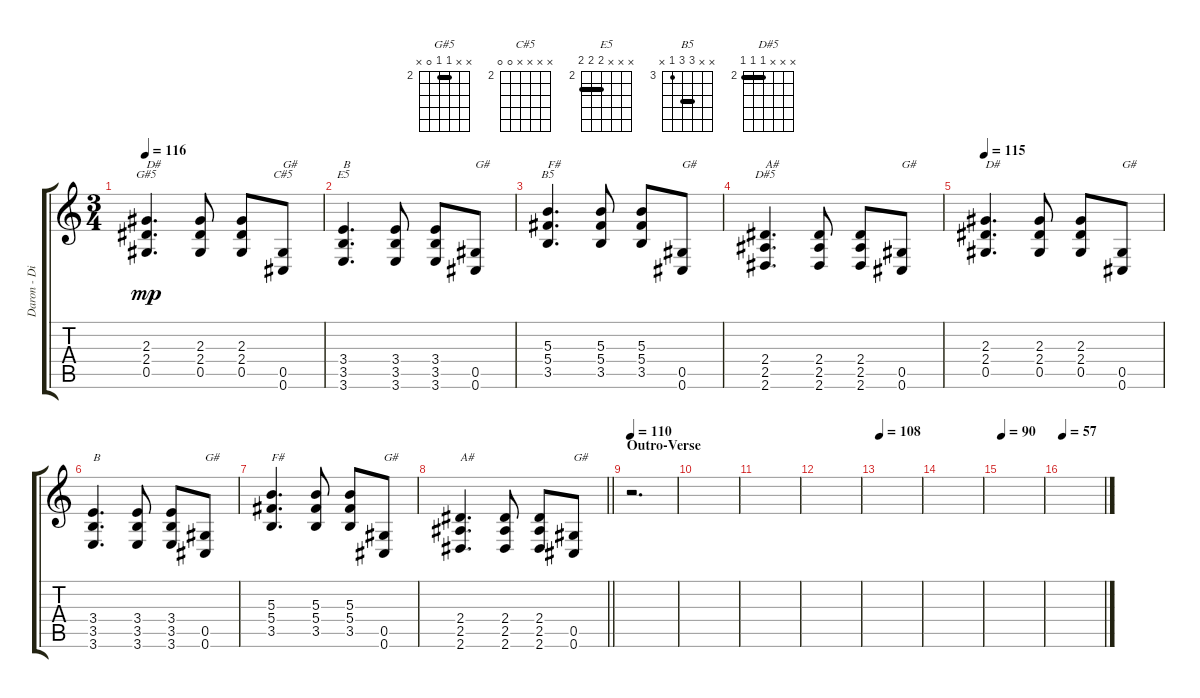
\track ("Daron - Distortion Guitar" "Daron - Di") {instrument distortionguitar}
\staff {score tabs}
\tuning (Eb4 Bb3 Gb3 Db3 Ab2 Db2) {hide}
\chord ("G#5" x x 2 2 0 x) {firstfret 2 barre 2}
\chord ("C#5" x x x x 0 0) {firstfret 2}
\chord ("E5" x x x 3 3 3) {firstfret 2 barre 3}
\chord ("B5" x x 5 5 3 x) {firstfret 3 barre 5}
\chord ("D#5" x x x 2 2 2) {firstfret 2 barre 2}
\ts (3 4)
\tempo 116
\clef g2
\ks c
(2.3 2.4 0.5).4{d ch "G#5" txt "D#" dy mp} (2.3 2.4 0.5).8 (2.3 2.4 0.5).8 (0.5 0.6).8{ch "C#5" txt "G#"} |
(3.4 3.5 3.6).4{d ch "E5" txt "B"} (3.4 3.5 3.6).8 (3.4 3.5 3.6).8 (0.5 0.6).8{txt "G#"} |
(5.3 5.4 3.5).4{d ch "B5" txt "F#"} (5.3 5.4 3.5).8 (5.3 5.4 3.5).8 (0.5 0.6).8{txt "G# "} |
(2.4 2.5 2.6).4{d ch "D#5" txt "A#"} (2.4 2.5 2.6).8 (2.4 2.5 2.6).8 (0.5 0.6).8{txt "G#"} |
\tempo 115
(2.3 2.4 0.5).4{d txt "D#"} (2.3 2.4 0.5).8 (2.3 2.4 0.5).8 (0.5 0.6).8{txt "G#"} |
(3.4 3.5 3.6).4{d txt "B"} (3.4 3.5 3.6).8 (3.4 3.5 3.6).8 (0.5 0.6).8{txt "G#"} |
(5.3 5.4 3.5).4{d txt "F#"} (5.3 5.4 3.5).8 (5.3 5.4 3.5).8 (0.5 0.6).8{txt "G# "} |
\barLineRight lightlight
(2.4 2.5 2.6).4{d txt "A#"} (2.4 2.5 2.6).8 (2.4 2.5 2.6).8 (0.5 0.6).8{txt "G#"} |
\section ("" "Outro-Verse")
\tempo 110
r.2{d} |
|
|
|
\tempo 108
|
|
\tempo 90
|
\tempo 57
